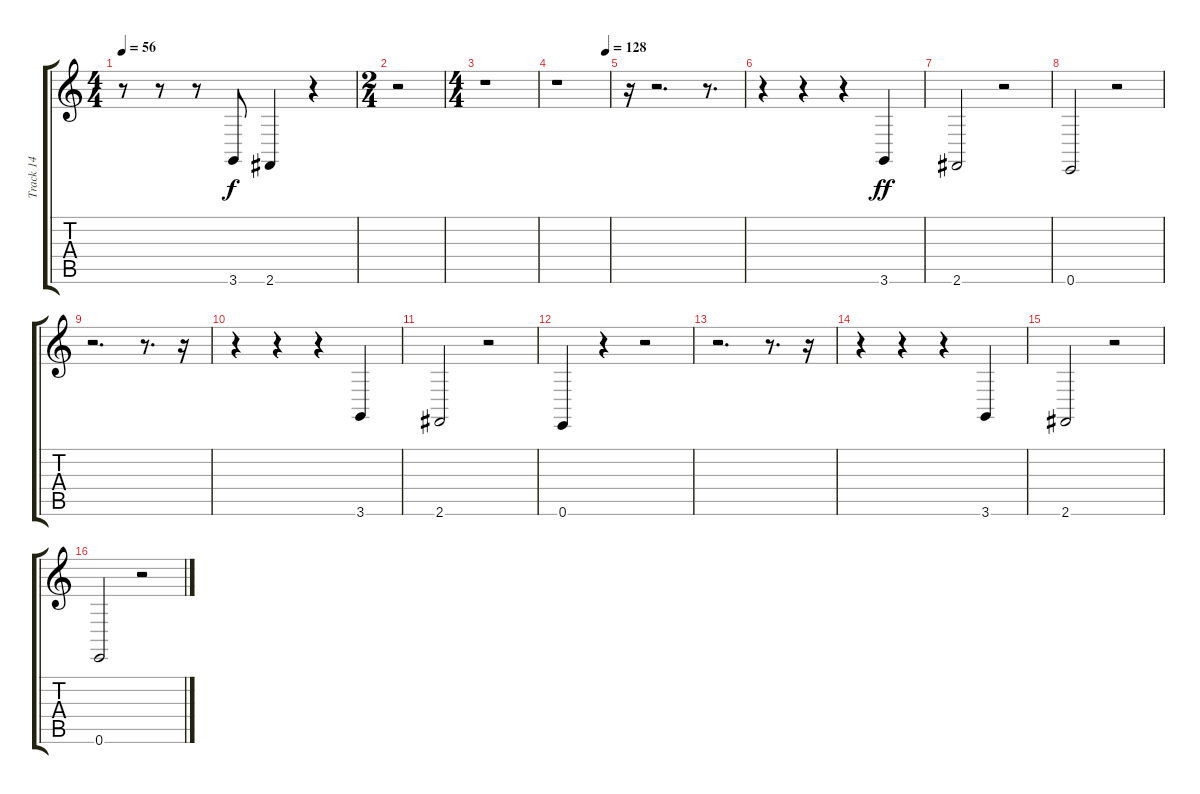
\track ("Track 14" "Track 14") {instrument stringensemble1}
\staff {score tabs}
\tuning (E4 B3 G3 D3 A2 E2) {hide}
\ts (4 4)
\tempo 56
\clef g2
\ks c
r.8{dy f} r.8 r.8 3.6.8 2.6.4 r.4 |
\ts (2 4)
r.2 |
\ts (4 4)
r.1 |
\tempo (128 0.9375)
r.1 |
r.16 r.2{d} r.8{d} |
r.4 r.4 r.4 3.6.4{dy ff} |
2.6.2 r.2 |
0.6.2 r.2 |
r.2{d} r.8{d} r.16 |
r.4 r.4 r.4 3.6.4 |
2.6.2 r.2 |
0.6.4 r.4 r.2 |
r.2{d} r.8{d} r.16 |
r.4 r.4 r.4 3.6.4 |
2.6.2 r.2 |
0.6.2 r.2
